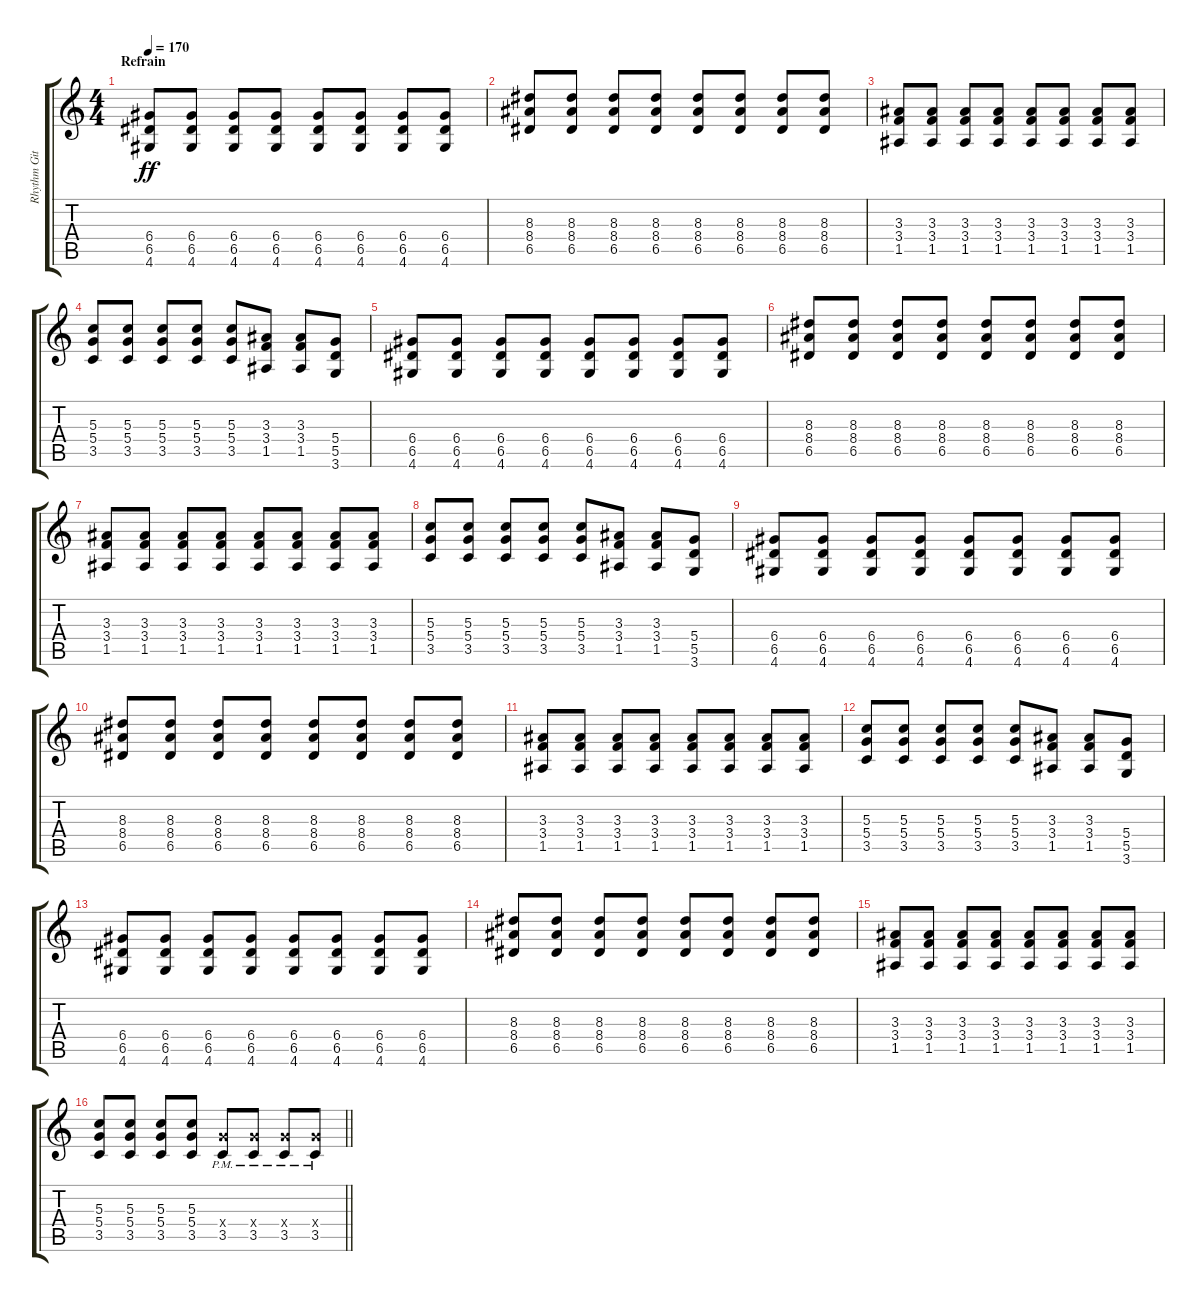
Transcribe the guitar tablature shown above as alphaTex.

\track ("Rhythm Gitarre" "Rhythm Git") {instrument overdrivenguitar}
\staff {score tabs}
\tuning (E4 B3 G3 D3 A2 E2) {hide}
\ts (4 4)
\section ("" "Refrain")
\tempo 170
\clef g2
\ks c
(6.4 6.5 4.6).8{dy ff} (6.4 6.5 4.6).8 (6.4 6.5 4.6).8 (6.4 6.5 4.6).8 (6.4 6.5 4.6).8 (6.4 6.5 4.6).8 (6.4 6.5 4.6).8 (6.4 6.5 4.6).8 |
(8.3 8.4 6.5).8 (8.3 8.4 6.5).8 (8.3 8.4 6.5).8 (8.3 8.4 6.5).8 (8.3 8.4 6.5).8 (8.3 8.4 6.5).8 (8.3 8.4 6.5).8 (8.3 8.4 6.5).8 |
(3.3 3.4 1.5).8 (3.3 3.4 1.5).8 (3.3 3.4 1.5).8 (3.3 3.4 1.5).8 (3.3 3.4 1.5).8 (3.3 3.4 1.5).8 (3.3 3.4 1.5).8 (3.3 3.4 1.5).8 |
(5.3 5.4 3.5).8 (5.3 5.4 3.5).8 (5.3 5.4 3.5).8 (5.3 5.4 3.5).8 (5.3 5.4 3.5).8 (3.3 3.4 1.5).8 (3.3 3.4 1.5).8 (5.4 5.5 3.6).8 |
(6.4 6.5 4.6).8 (6.4 6.5 4.6).8 (6.4 6.5 4.6).8 (6.4 6.5 4.6).8 (6.4 6.5 4.6).8 (6.4 6.5 4.6).8 (6.4 6.5 4.6).8 (6.4 6.5 4.6).8 |
(8.3 8.4 6.5).8 (8.3 8.4 6.5).8 (8.3 8.4 6.5).8 (8.3 8.4 6.5).8 (8.3 8.4 6.5).8 (8.3 8.4 6.5).8 (8.3 8.4 6.5).8 (8.3 8.4 6.5).8 |
(3.3 3.4 1.5).8 (3.3 3.4 1.5).8 (3.3 3.4 1.5).8 (3.3 3.4 1.5).8 (3.3 3.4 1.5).8 (3.3 3.4 1.5).8 (3.3 3.4 1.5).8 (3.3 3.4 1.5).8 |
(5.3 5.4 3.5).8 (5.3 5.4 3.5).8 (5.3 5.4 3.5).8 (5.3 5.4 3.5).8 (5.3 5.4 3.5).8 (3.3 3.4 1.5).8 (3.3 3.4 1.5).8 (5.4 5.5 3.6).8 |
(6.4 6.5 4.6).8 (6.4 6.5 4.6).8 (6.4 6.5 4.6).8 (6.4 6.5 4.6).8 (6.4 6.5 4.6).8 (6.4 6.5 4.6).8 (6.4 6.5 4.6).8 (6.4 6.5 4.6).8 |
(8.3 8.4 6.5).8 (8.3 8.4 6.5).8 (8.3 8.4 6.5).8 (8.3 8.4 6.5).8 (8.3 8.4 6.5).8 (8.3 8.4 6.5).8 (8.3 8.4 6.5).8 (8.3 8.4 6.5).8 |
(3.3 3.4 1.5).8 (3.3 3.4 1.5).8 (3.3 3.4 1.5).8 (3.3 3.4 1.5).8 (3.3 3.4 1.5).8 (3.3 3.4 1.5).8 (3.3 3.4 1.5).8 (3.3 3.4 1.5).8 |
(5.3 5.4 3.5).8 (5.3 5.4 3.5).8 (5.3 5.4 3.5).8 (5.3 5.4 3.5).8 (5.3 5.4 3.5).8 (3.3 3.4 1.5).8 (3.3 3.4 1.5).8 (5.4 5.5 3.6).8 |
(6.4 6.5 4.6).8 (6.4 6.5 4.6).8 (6.4 6.5 4.6).8 (6.4 6.5 4.6).8 (6.4 6.5 4.6).8 (6.4 6.5 4.6).8 (6.4 6.5 4.6).8 (6.4 6.5 4.6).8 |
(8.3 8.4 6.5).8 (8.3 8.4 6.5).8 (8.3 8.4 6.5).8 (8.3 8.4 6.5).8 (8.3 8.4 6.5).8 (8.3 8.4 6.5).8 (8.3 8.4 6.5).8 (8.3 8.4 6.5).8 |
(3.3 3.4 1.5).8 (3.3 3.4 1.5).8 (3.3 3.4 1.5).8 (3.3 3.4 1.5).8 (3.3 3.4 1.5).8 (3.3 3.4 1.5).8 (3.3 3.4 1.5).8 (3.3 3.4 1.5).8 |
\barLineRight lightlight
(5.3 5.4 3.5).8 (5.3 5.4 3.5).8 (5.3 5.4 3.5).8 (5.3 5.4 3.5).8 (5.4{pm x} 3.5{pm}).8 (5.4{pm x} 3.5{pm}).8 (5.4{pm x} 3.5{pm}).8 (5.4{pm x} 3.5{pm}).8
